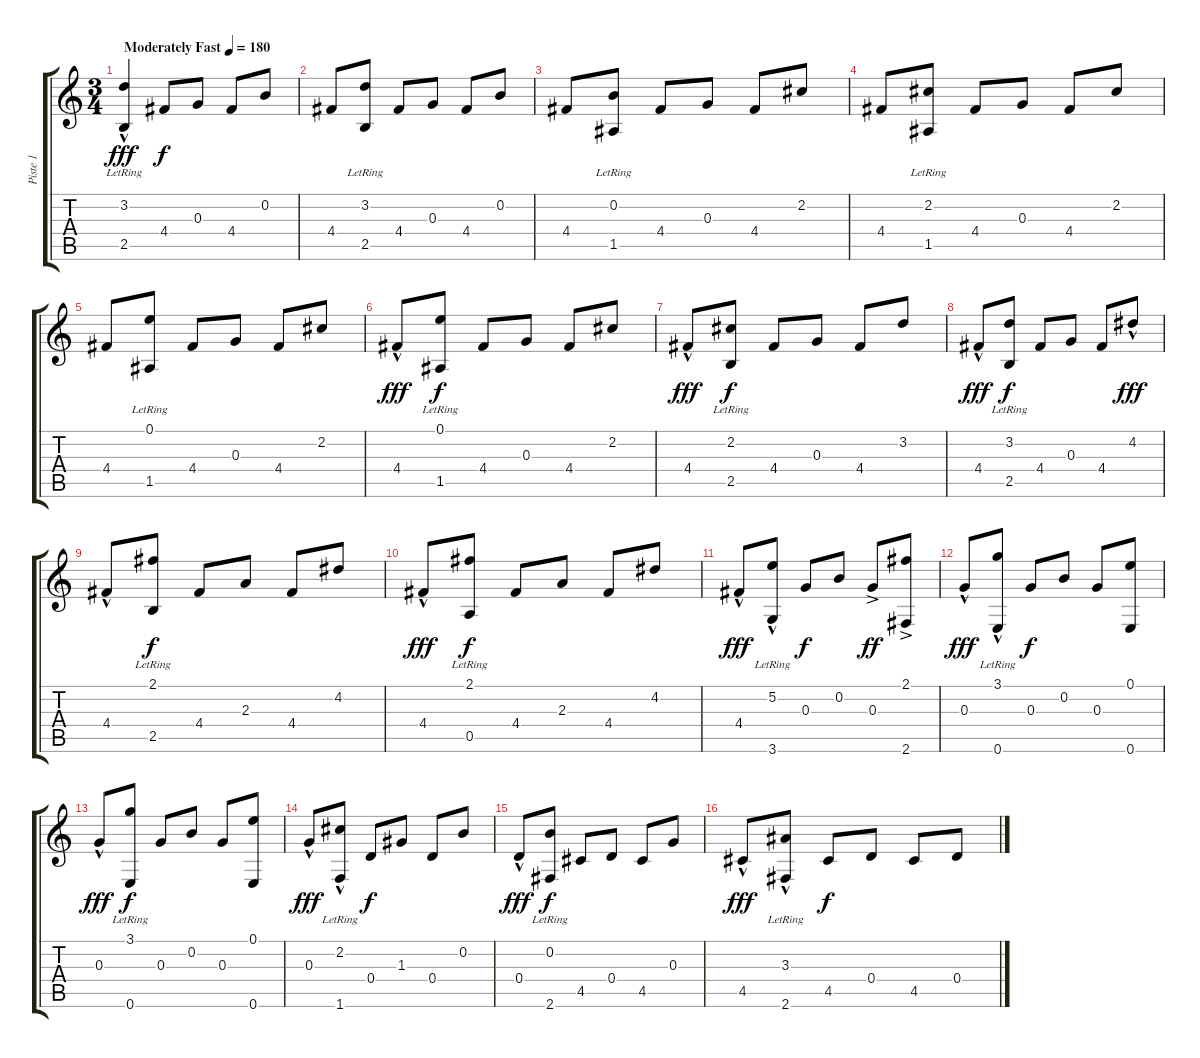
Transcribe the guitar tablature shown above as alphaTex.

\track ("Piste 1" "Piste 1") {instrument acousticguitarnylon}
\staff {score tabs}
\tuning (E4 B3 G3 D3 A2 E2) {hide}
\ts (3 4)
\tempo (180 "Moderately Fast")
\clef g2
\ks c
(3.2{hac lr} 2.5{hac lr}).4{dy fff instrument acousticguitarnylon} 4.4.8{dy f} 0.3.8 4.4.8 0.2.8 |
4.4.8 (3.2{lr} 2.5{lr}).8 4.4.8 0.3.8 4.4.8 0.2.8 |
4.4.8 (0.2{lr} 1.5{lr}).8 4.4.8 0.3.8 4.4.8 2.2.8 |
4.4.8 (2.2{lr} 1.5{lr}).8 4.4.8 0.3.8 4.4.8 2.2.8 |
4.4.8 (0.1{lr} 1.5{lr}).8 4.4.8 0.3.8 4.4.8 2.2.8 |
4.4{hac}.8{dy fff} (0.1{lr} 1.5{lr}).8{dy f} 4.4.8 0.3.8 4.4.8 2.2.8 |
4.4{hac}.8{dy fff} (2.2{lr} 2.5{lr}).8{dy f} 4.4.8 0.3.8 4.4.8 3.2.8 |
4.4{hac}.8{dy fff} (3.2{lr} 2.5{lr}).8{dy f} 4.4.8 0.3.8 4.4.8 4.2{hac}.8{dy fff} |
4.4{hac}.8 (2.1{lr} 2.5{lr}).8{dy f} 4.4.8 2.3.8 4.4.8 4.2.8 |
4.4{hac}.8{dy fff} (2.1{lr} 0.5{lr}).8{dy f} 4.4.8 2.3.8 4.4.8 4.2.8 |
4.4{hac}.8{dy fff} (5.2{hac lr} 3.6{hac lr}).8 0.3.8{dy f} 0.2.8 0.3{ac}.8{dy ff} (2.1{ac} 2.6{ac}).8 |
0.3{hac}.8{dy fff} (3.1{hac lr} 0.6{hac lr}).8 0.3.8{dy f} 0.2.8 0.3.8 (0.1 0.6).8 |
0.3{hac}.8{dy fff} (3.1{lr} 0.6{lr}).8{dy f} 0.3.8 0.2.8 0.3.8 (0.1 0.6).8 |
0.3{hac}.8{dy fff} (2.2{hac lr} 1.6{hac lr}).8 0.4.8{dy f} 1.3.8 0.4.8 0.2.8 |
0.4{hac}.8{dy fff} (0.2{lr} 2.6{lr}).8{dy f} 4.5.8 0.4.8 4.5.8 0.3.8 |
4.5{hac}.8{dy fff} (3.3{hac lr} 2.6{hac lr}).8 4.5.8{dy f} 0.4.8 4.5.8 0.4.8
